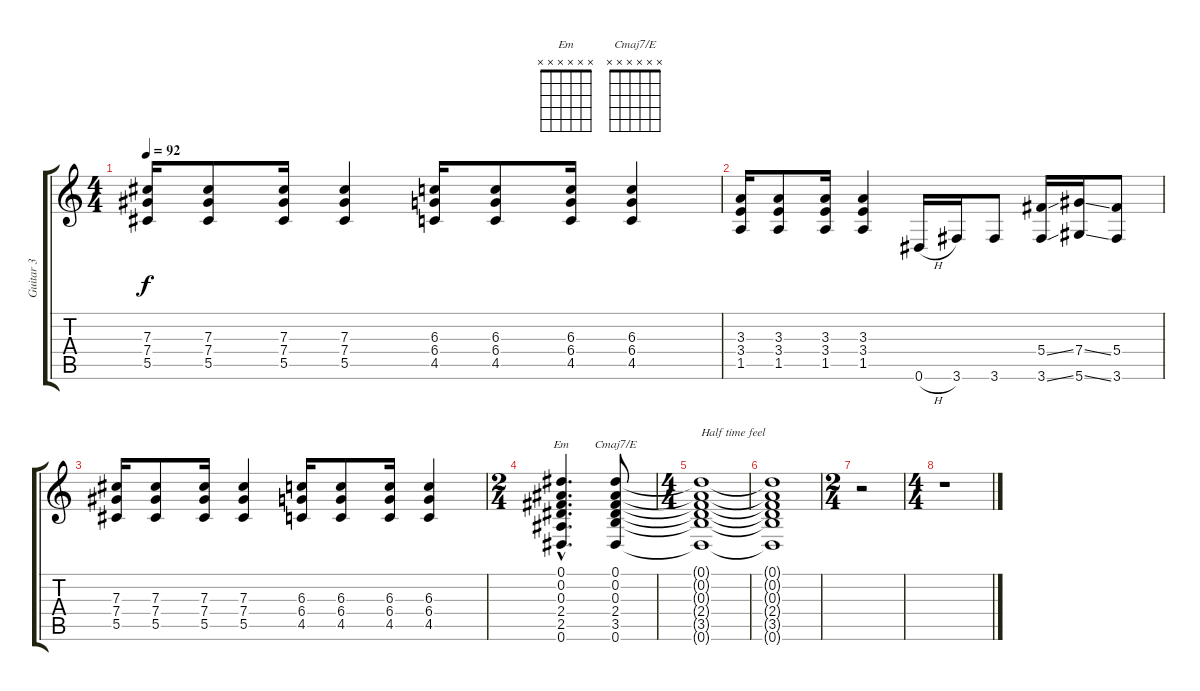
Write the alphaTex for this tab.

\track ("Guitar 3" "Guitar 3") {instrument distortionguitar}
\staff {score tabs}
\tuning (Eb4 Bb3 Gb3 Db3 Ab2 Eb2) {hide}
\chord ("Em" x x x x x x) {firstfret 0}
\chord ("Cmaj7/E" x x x x x x) {firstfret 0}
\ts (4 4)
\tempo 92
\clef g2
\ks c
(7.3 7.4 5.5).16{dy f} (7.3 7.4 5.5).8 (7.3 7.4 5.5).16 (7.3 7.4 5.5).4 (6.3 6.4 4.5).16 (6.3 6.4 4.5).8 (6.3 6.4 4.5).16 (6.3 6.4 4.5).4 |
(3.3 3.4 1.5).16 (3.3 3.4 1.5).8 (3.3 3.4 1.5).16 (3.3 3.4 1.5).4 0.6{h}.16 3.6.16 3.6.8 (5.4{ss} 3.6{ss}).16 (7.4{ss} 5.6{ss}).16 (5.4 3.6).8 |
(7.3 7.4 5.5).16 (7.3 7.4 5.5).8 (7.3 7.4 5.5).16 (7.3 7.4 5.5).4 (6.3 6.4 4.5).16 (6.3 6.4 4.5).8 (6.3 6.4 4.5).16 (6.3 6.4 4.5).4 |
\ts (2 4)
(0.1{hac} 0.2{hac} 0.3{hac} 2.4{hac} 2.5{hac} 0.6{hac}).4{d ch "Em"} (0.1 0.2 0.3 2.4 3.5 0.6).8{ch "Cmaj7/E"} |
\ts (4 4)
(0.1{t} 0.2{t} 0.3{t} 2.4{t} 3.5{t} 0.6{t}).1{txt "Half time feel"} |
(0.1{t} 0.2{t} 0.3{t} 2.4{t} 3.5{t} 0.6{t}).1 |
\ts (2 4)
r.2 |
\ts (4 4)
r.1
